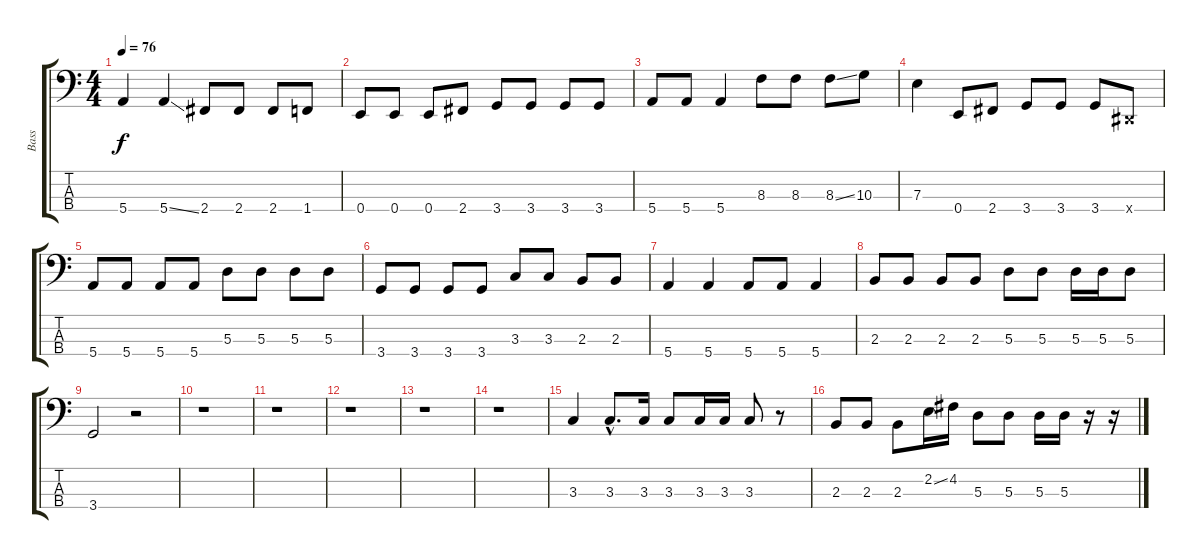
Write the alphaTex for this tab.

\track ("Bass" "Bass") {instrument electricbassfinger}
\staff {score tabs}
\tuning (G2 D2 A1 E1) {hide}
\ts (4 4)
\tempo 76
\clef f4
\ks c
5.4.4{dy f} 5.4{ss}.4 2.4.8 2.4.8 2.4.8 1.4.8 |
0.4.8 0.4.8 0.4.8 2.4.8 3.4.8 3.4.8 3.4.8 3.4.8 |
5.4.8 5.4.8 5.4.4 8.3.8 8.3.8 8.3{ss}.8 10.3.8 |
7.3.4 0.4.8 2.4.8 3.4.8 3.4.8 3.4.8 -1.4{x}.8 |
5.4.8 5.4.8 5.4.8 5.4.8 5.3.8 5.3.8 5.3.8 5.3.8 |
3.4.8 3.4.8 3.4.8 3.4.8 3.3.8 3.3.8 2.3.8 2.3.8 |
5.4.4 5.4.4 5.4.8 5.4.8 5.4.4 |
2.3.8 2.3.8 2.3.8 2.3.8 5.3.8 5.3.8 5.3.16 5.3.16 5.3.8 |
3.4.2 r.2 |
r.1 |
r.1 |
r.1 |
r.1 |
r.1 |
3.3.4 3.3{hac}.8{d} 3.3.16 3.3.8 3.3.16 3.3.16 3.3.8 r.8 |
2.3.8 2.3.8 2.3.8 2.2{ss}.16 4.2.16 5.3.8 5.3.8 5.3.16 5.3.16 r.16 r.16
